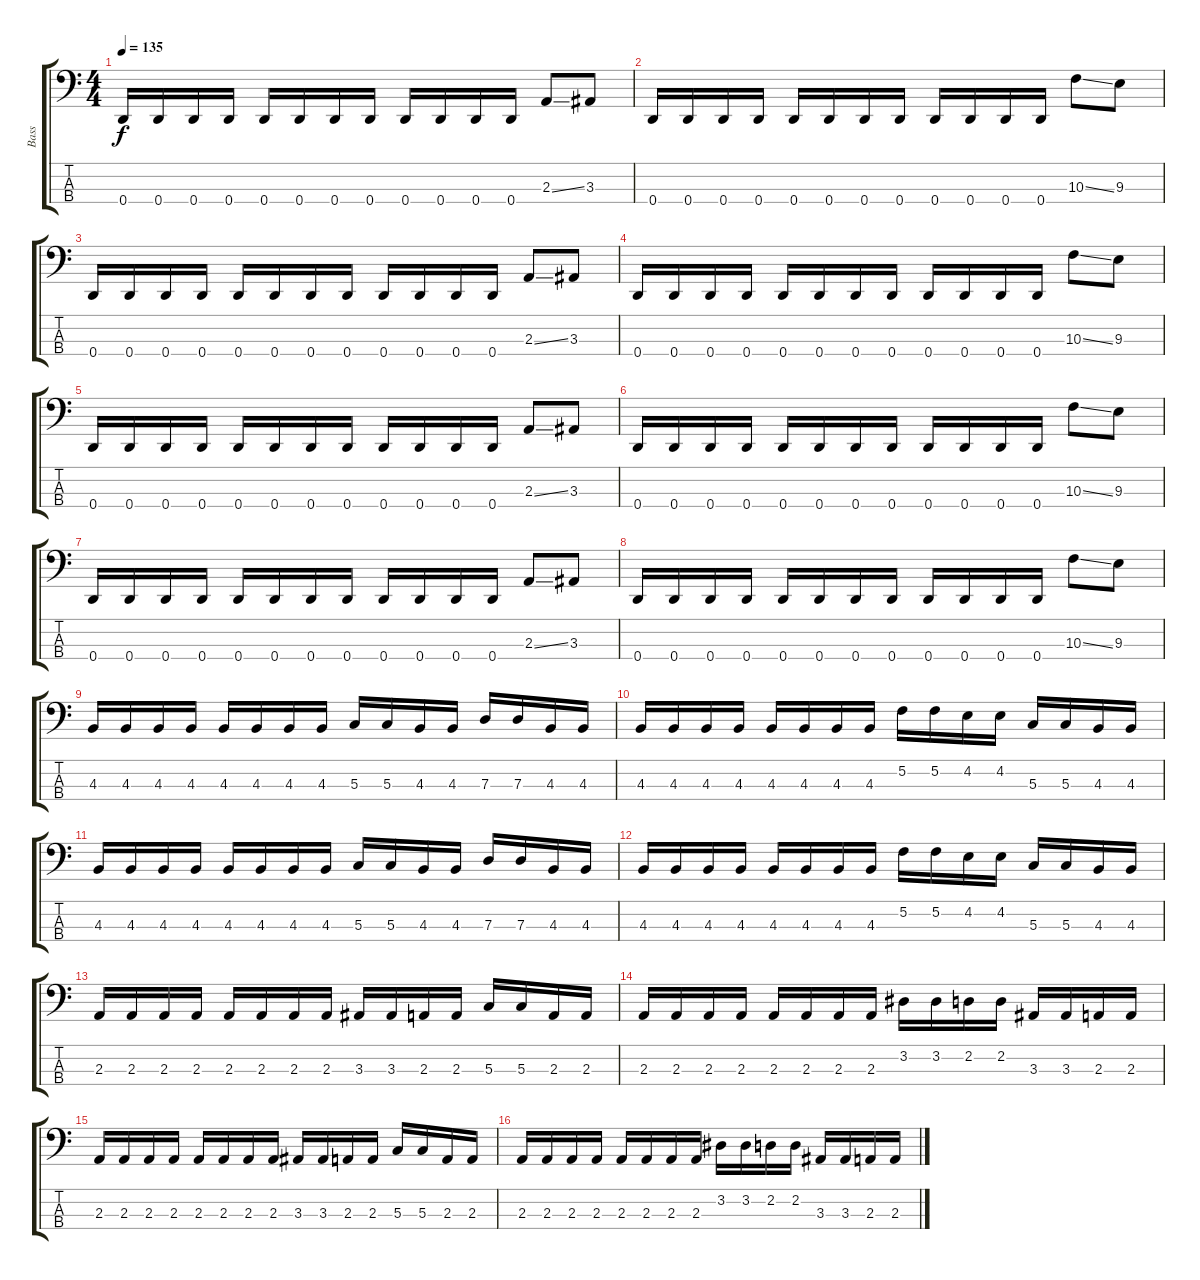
\track ("Bass" "Bass") {instrument electricbassfinger}
\staff {score tabs}
\tuning (F2 C2 G1 D1) {hide}
\ts (4 4)
\tempo 135
\clef f4
\ks c
0.4.16{dy f} 0.4.16 0.4.16 0.4.16 0.4.16 0.4.16 0.4.16 0.4.16 0.4.16 0.4.16 0.4.16 0.4.16 2.3{ss}.8 3.3.8 |
0.4.16 0.4.16 0.4.16 0.4.16 0.4.16 0.4.16 0.4.16 0.4.16 0.4.16 0.4.16 0.4.16 0.4.16 10.3{ss}.8 9.3.8 |
0.4.16 0.4.16 0.4.16 0.4.16 0.4.16 0.4.16 0.4.16 0.4.16 0.4.16 0.4.16 0.4.16 0.4.16 2.3{ss}.8 3.3.8 |
0.4.16 0.4.16 0.4.16 0.4.16 0.4.16 0.4.16 0.4.16 0.4.16 0.4.16 0.4.16 0.4.16 0.4.16 10.3{ss}.8 9.3.8 |
0.4.16 0.4.16 0.4.16 0.4.16 0.4.16 0.4.16 0.4.16 0.4.16 0.4.16 0.4.16 0.4.16 0.4.16 2.3{ss}.8 3.3.8 |
0.4.16 0.4.16 0.4.16 0.4.16 0.4.16 0.4.16 0.4.16 0.4.16 0.4.16 0.4.16 0.4.16 0.4.16 10.3{ss}.8 9.3.8 |
0.4.16 0.4.16 0.4.16 0.4.16 0.4.16 0.4.16 0.4.16 0.4.16 0.4.16 0.4.16 0.4.16 0.4.16 2.3{ss}.8 3.3.8 |
0.4.16 0.4.16 0.4.16 0.4.16 0.4.16 0.4.16 0.4.16 0.4.16 0.4.16 0.4.16 0.4.16 0.4.16 10.3{ss}.8 9.3.8 |
4.3.16 4.3.16 4.3.16 4.3.16 4.3.16 4.3.16 4.3.16 4.3.16 5.3.16 5.3.16 4.3.16 4.3.16 7.3.16 7.3.16 4.3.16 4.3.16 |
4.3.16 4.3.16 4.3.16 4.3.16 4.3.16 4.3.16 4.3.16 4.3.16 5.2.16 5.2.16 4.2.16 4.2.16 5.3.16 5.3.16 4.3.16 4.3.16 |
4.3.16 4.3.16 4.3.16 4.3.16 4.3.16 4.3.16 4.3.16 4.3.16 5.3.16 5.3.16 4.3.16 4.3.16 7.3.16 7.3.16 4.3.16 4.3.16 |
4.3.16 4.3.16 4.3.16 4.3.16 4.3.16 4.3.16 4.3.16 4.3.16 5.2.16 5.2.16 4.2.16 4.2.16 5.3.16 5.3.16 4.3.16 4.3.16 |
2.3.16 2.3.16 2.3.16 2.3.16 2.3.16 2.3.16 2.3.16 2.3.16 3.3.16 3.3.16 2.3.16 2.3.16 5.3.16 5.3.16 2.3.16 2.3.16 |
2.3.16 2.3.16 2.3.16 2.3.16 2.3.16 2.3.16 2.3.16 2.3.16 3.2.16 3.2.16 2.2.16 2.2.16 3.3.16 3.3.16 2.3.16 2.3.16 |
2.3.16 2.3.16 2.3.16 2.3.16 2.3.16 2.3.16 2.3.16 2.3.16 3.3.16 3.3.16 2.3.16 2.3.16 5.3.16 5.3.16 2.3.16 2.3.16 |
2.3.16 2.3.16 2.3.16 2.3.16 2.3.16 2.3.16 2.3.16 2.3.16 3.2.16 3.2.16 2.2.16 2.2.16 3.3.16 3.3.16 2.3.16 2.3.16
